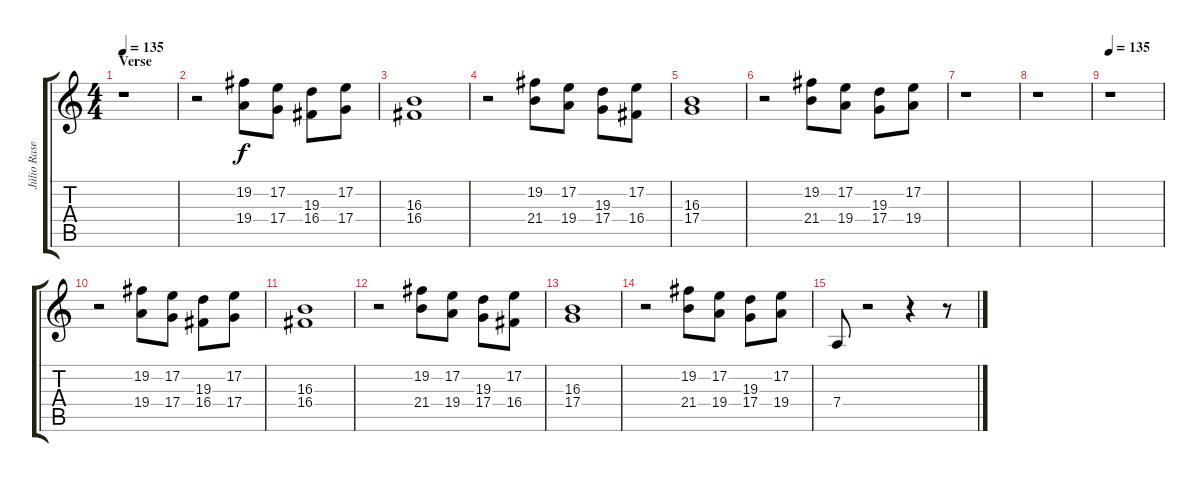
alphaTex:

\track ("Júlio Rasec" "Júlio Rase") {instrument trumpet}
\staff {score tabs}
\tuning (E4 B3 G3 D3 A2 E2) {hide}
\ts (4 4)
\section ("" "Verse")
\tempo 135
\clef g2
\ks c
r.1{dy f} |
r.2{instrument trumpet} (19.2 19.4).8 (17.2 17.4).8 (19.3 16.4).8 (17.2 17.4).8 |
(16.3 16.4).1 |
r.2 (19.2 21.4).8 (17.2 19.4).8 (19.3 17.4).8 (17.2 16.4).8 |
(16.3 17.4).1 |
r.2 (19.2 21.4).8 (17.2 19.4).8 (19.3 17.4).8 (17.2 19.4).8 |
r.1 |
r.1 |
\tempo 135
r.1 |
r.2 (19.2 19.4).8 (17.2 17.4).8 (19.3 16.4).8 (17.2 17.4).8 |
(16.3 16.4).1 |
r.2 (19.2 21.4).8 (17.2 19.4).8 (19.3 17.4).8 (17.2 16.4).8 |
(16.3 17.4).1 |
r.2 (19.2 21.4).8 (17.2 19.4).8 (19.3 17.4).8 (17.2 19.4).8 |
7.4.8 r.2 r.4 r.8
